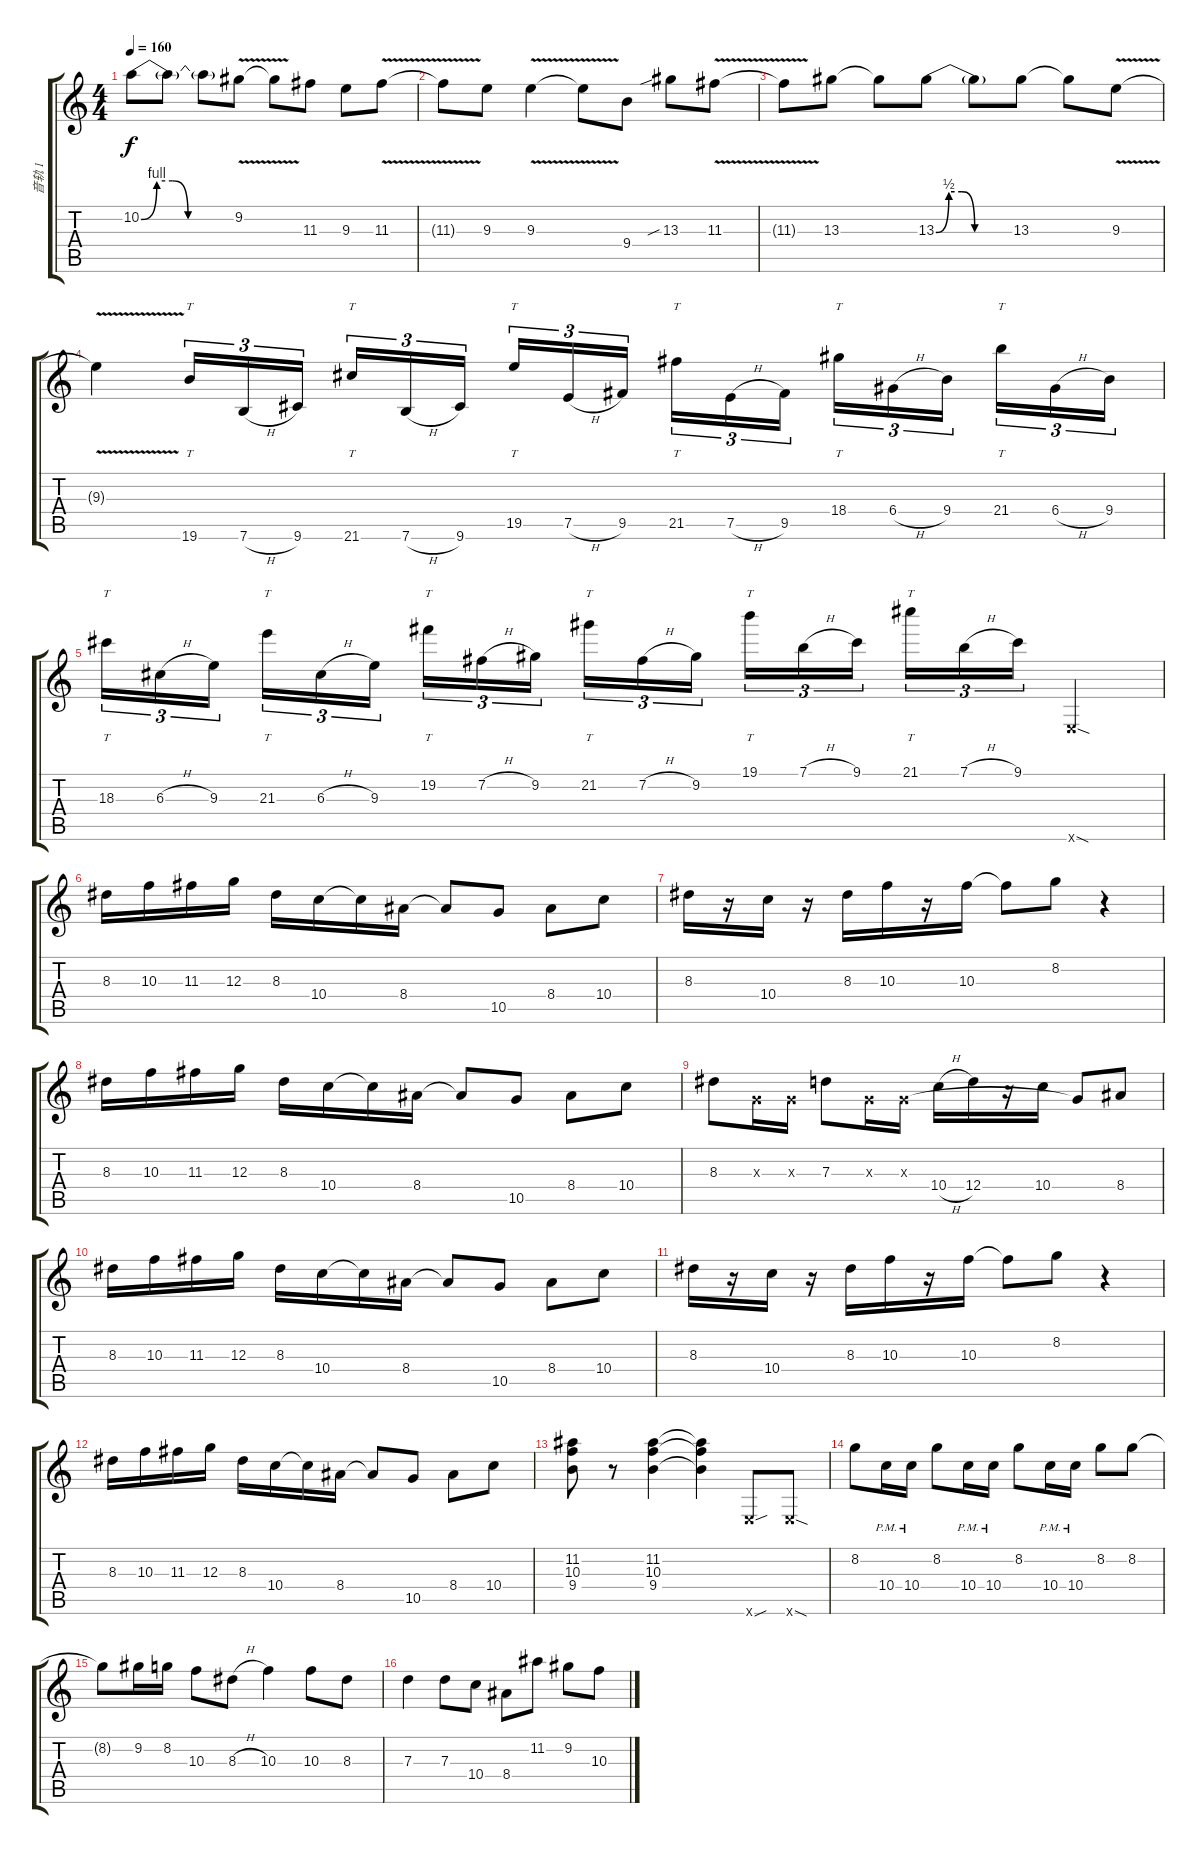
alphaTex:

\track ("音轨 1" "音轨 1") {instrument distortionguitar}
\staff {score tabs}
\tuning (E4 B3 G3 D3 A2 E2) {hide}
\ts (4 4)
\tempo 160
\clef g2
\ks c
10.2{be (custom 0 0 10 4 20 4 30 0 60 0)}.8{dy f} 10.2{t}.8 10.2{t}.8 9.2{v}.8 9.2{t}.8 11.3.8 9.3.8 11.3{v}.8 |
11.3{t}.8 9.3.8 9.3{v}.4 9.3{t}.8 9.4.8 13.3{sib}.8 11.3{v}.8 |
11.3{t}.8 13.3.8 13.3{t}.8 13.3{be (custom 0 0 10 2 20 2 30 0 60 0)}.8 13.3{t}.8 13.3.8 13.3{t}.8 9.3{v}.8 |
9.3{t}.4 19.6.16{tt tu (3 2)} 7.6{h}.16{tu (3 2)} 9.6.16{tu (3 2) beam splitsecondary} 21.6.16{tt tu (3 2)} 7.6{h}.16{tu (3 2)} 9.6.16{tu (3 2)} 19.5.16{tt tu (3 2)} 7.5{h}.16{tu (3 2)} 9.5.16{tu (3 2) beam splitsecondary} 21.5.16{tt tu (3 2)} 7.5{h}.16{tu (3 2)} 9.5.16{tu (3 2)} 18.4.16{tt tu (3 2)} 6.4{h}.16{tu (3 2)} 9.4.16{tu (3 2) beam splitsecondary} 21.4.16{tt tu (3 2)} 6.4{h}.16{tu (3 2)} 9.4.16{tu (3 2)} |
18.3.16{tt tu (3 2)} 6.3{h}.16{tu (3 2)} 9.3.16{tu (3 2) beam splitsecondary} 21.3.16{tt tu (3 2)} 6.3{h}.16{tu (3 2)} 9.3.16{tu (3 2)} 19.2.16{tt tu (3 2)} 7.2{h}.16{tu (3 2)} 9.2.16{tu (3 2) beam splitsecondary} 21.2.16{tt tu (3 2)} 7.2{h}.16{tu (3 2)} 9.2.16{tu (3 2)} 19.1.16{tt tu (3 2)} 7.1{h}.16{tu (3 2)} 9.1.16{tu (3 2) beam splitsecondary} 21.1.16{tt tu (3 2)} 7.1{h}.16{tu (3 2)} 9.1.16{tu (3 2)} 0.6{sod x}.4 |
8.3.16 10.3.16 11.3.16 12.3.16 8.3.16 10.4.16 10.4{t}.16 8.4.16 8.4{t}.8 10.5.8 8.4.8 10.4.8 |
8.3.16 r.16 10.4.16 r.16 8.3.16 10.3.16 r.16 10.3.16 10.3{t}.8 8.2.8 r.4 |
8.3.16 10.3.16 11.3.16 12.3.16 8.3.16 10.4.16 10.4{t}.16 8.4.16 8.4{t}.8 10.5.8 8.4.8 10.4.8 |
8.3.8 0.3{x}.16 0.3{x}.16 7.3.8 0.3{x}.16 0.3{x}.16 10.4{h}.16 12.4.16 r.16 10.4.16 0.3{t}.8 8.4.8 |
8.3.16 10.3.16 11.3.16 12.3.16 8.3.16 10.4.16 10.4{t}.16 8.4.16 8.4{t}.8 10.5.8 8.4.8 10.4.8 |
8.3.16 r.16 10.4.16 r.16 8.3.16 10.3.16 r.16 10.3.16 10.3{t}.8 8.2.8 r.4 |
8.3.16 10.3.16 11.3.16 12.3.16 8.3.16 10.4.16 10.4{t}.16 8.4.16 8.4{t}.8 10.5.8 8.4.8 10.4.8 |
(11.2 10.3 9.4).8 r.8 (11.2 10.3 9.4).4 (11.2{t} 10.3{t} 9.4{t}).4 0.6{sou x}.8 0.6{sod x}.8 |
8.2.8 10.4{pm}.16 10.4{pm}.16 8.2.8 10.4{pm}.16 10.4{pm}.16 8.2.8 10.4{pm}.16 10.4{pm}.16 8.2.8 8.2.8 |
8.2{t}.8 9.2.16 8.2.16 10.3.8 8.3{h}.8 10.3.4 10.3.8 8.3.8 |
7.3.4 7.3.8 10.4.8 8.4.8 11.2.8 9.2.8 10.3.8
